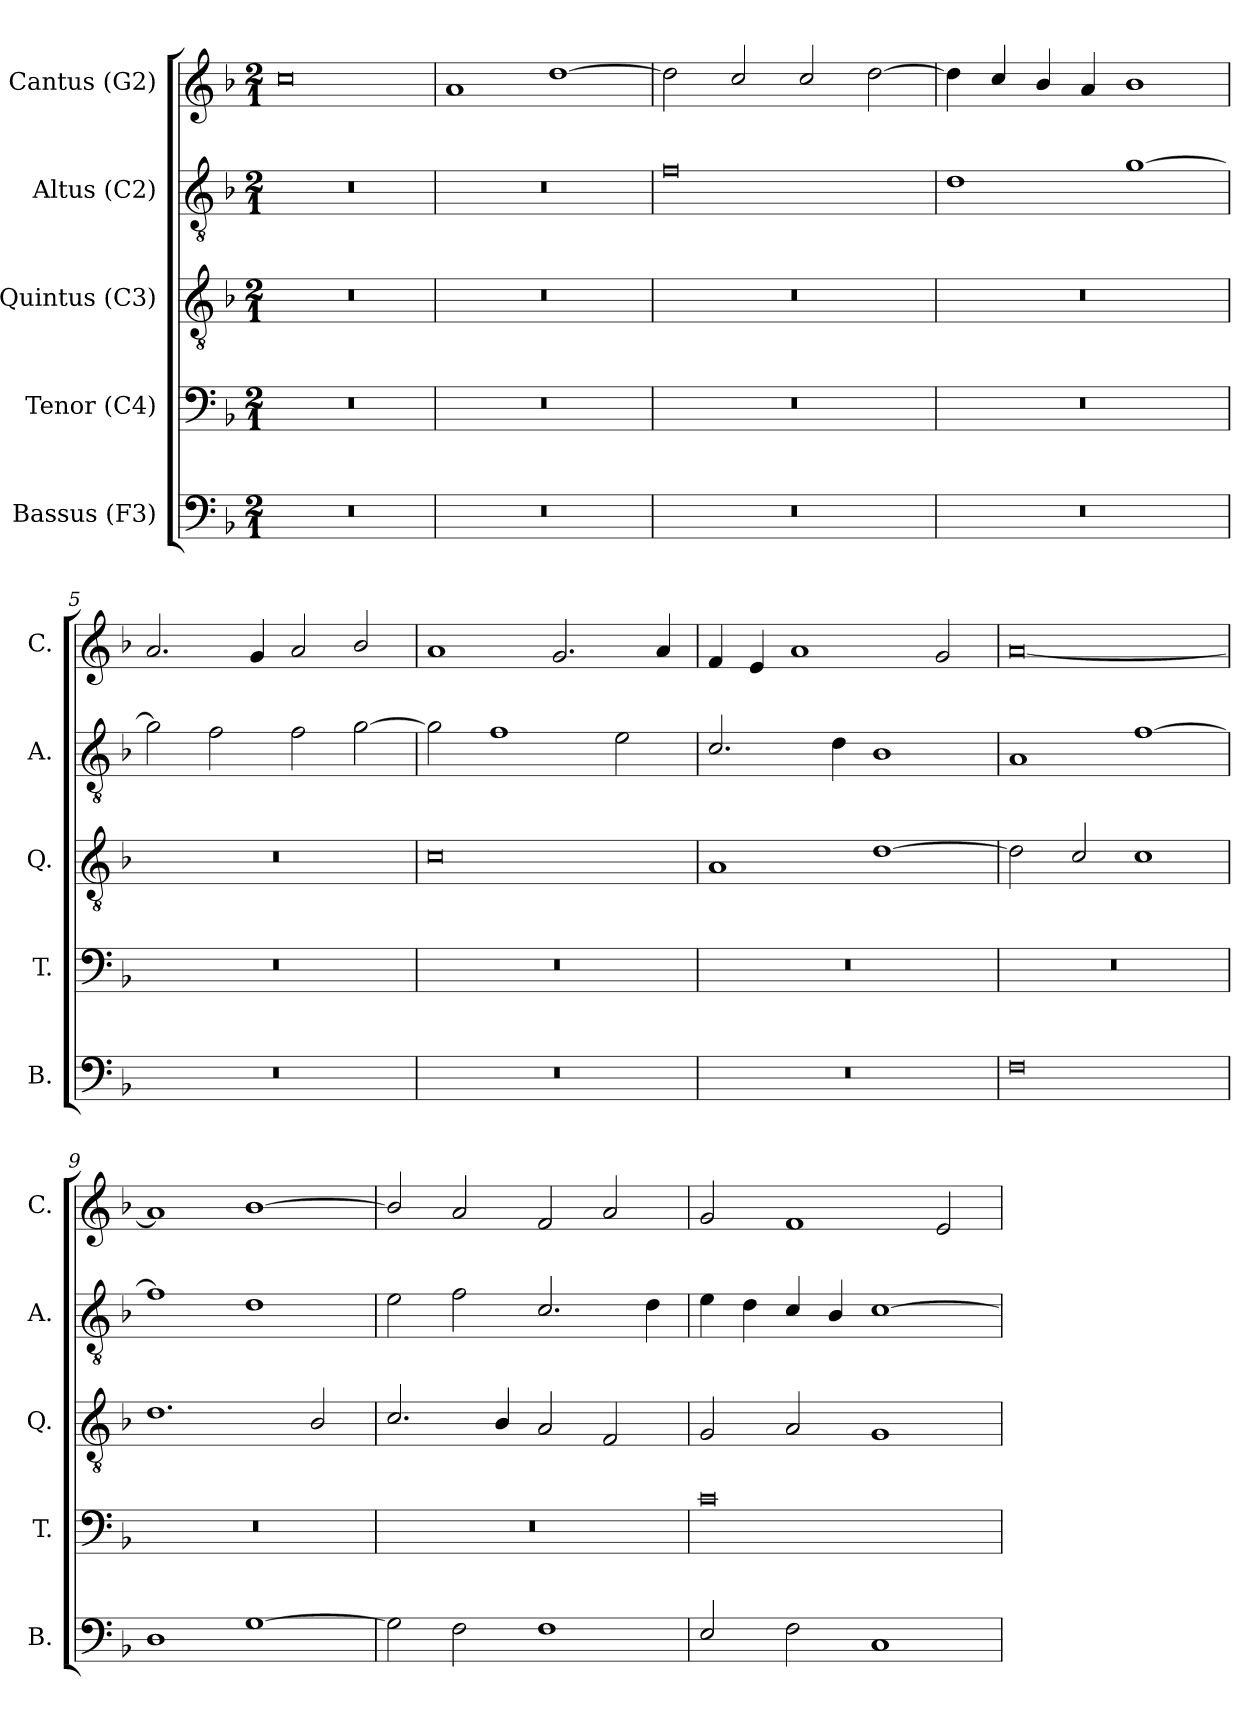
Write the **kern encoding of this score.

**kern	**kern	**kern	**kern	**kern
*part5	*part4	*part3	*part2	*part1
*staff5	*staff4	*staff3	*staff2	*staff1
*I"Bassus (F3)	*I"Tenor (C4)	*I"Quintus (C3)	*I"Altus (C2)	*I"Cantus (G2)
*I'B.	*I'T.	*I'Q.	*I'A.	*I'C.
*clefF4	*clefF4	*clefGv2	*clefGv2	*clefG2
*	*ITrd7c12	*ITrd7c12	*ITrd7c12	*
*k[b-]	*k[b-]	*k[b-]	*k[b-]	*k[b-]
*F:	*F:	*F:	*F:	*F:
*M2/1	*M2/1	*M2/1	*M2/1	*M2/1
=1	=1	=1	=1	=1
0r	0r	0r	0r	0cc
=2	=2	=2	=2	=2
0r	0r	0r	0r	1a
.	.	.	.	[1dd
=3	=3	=3	=3	=3
0r	0r	0r	0F	2dd\]
.	.	.	.	2cc/
.	.	.	.	2cc/
.	.	.	.	[2dd\
=4	=4	=4	=4	=4
0r	0r	0r	1D	4dd\]
.	.	.	.	4cc/
.	.	.	.	4b-/
.	.	.	.	4a/
.	.	.	[1G	1b-
=5	=5	=5	=5	=5
0r	0r	0r	2G\]	2.a/
.	.	.	2F\	.
.	.	.	.	4g/
.	.	.	2F\	2a/
.	.	.	[2G\	2b-/
=6	=6	=6	=6	=6
0r	0r	0C	2G\]	1a
.	.	.	1F	.
.	.	.	.	2.g/
.	.	.	2E\	.
.	.	.	.	4a/
=7	=7	=7	=7	=7
0r	0r	1AA	2.C/	4f/
.	.	.	.	4e/
.	.	.	.	1a
.	.	.	4D\	.
.	.	[1D	1BB-	.
.	.	.	.	2g/
=8	=8	=8	=8	=8
0F	0r	2D\]	1AA	[0a
.	.	2C/	.	.
.	.	1C	[1F	.
=9	=9	=9	=9	=9
1D	0r	1.D	1F]	1a]
[1G	.	.	1D	[1b-
.	.	2BB-/	.	.
=10	=10	=10	=10	=10
2G\]	0r	2.C/	2E\	2b-/]
2F\	.	.	2F\	2a/
.	.	4BB-/	.	.
1F	.	2AA/	2.C/	2f/
.	.	2FF/	.	2a/
.	.	.	4D\	.
=11	=11	=11	=11	=11
2E/	0C	2GG/	4E\	2g/
.	.	.	4D\	.
2F\	.	2AA/	4C/	1f
.	.	.	4BB-/	.
1C	.	1GG	[1C	.
.	.	.	.	2e/
=	=	=	=	=
*-	*-	*-	*-	*-
